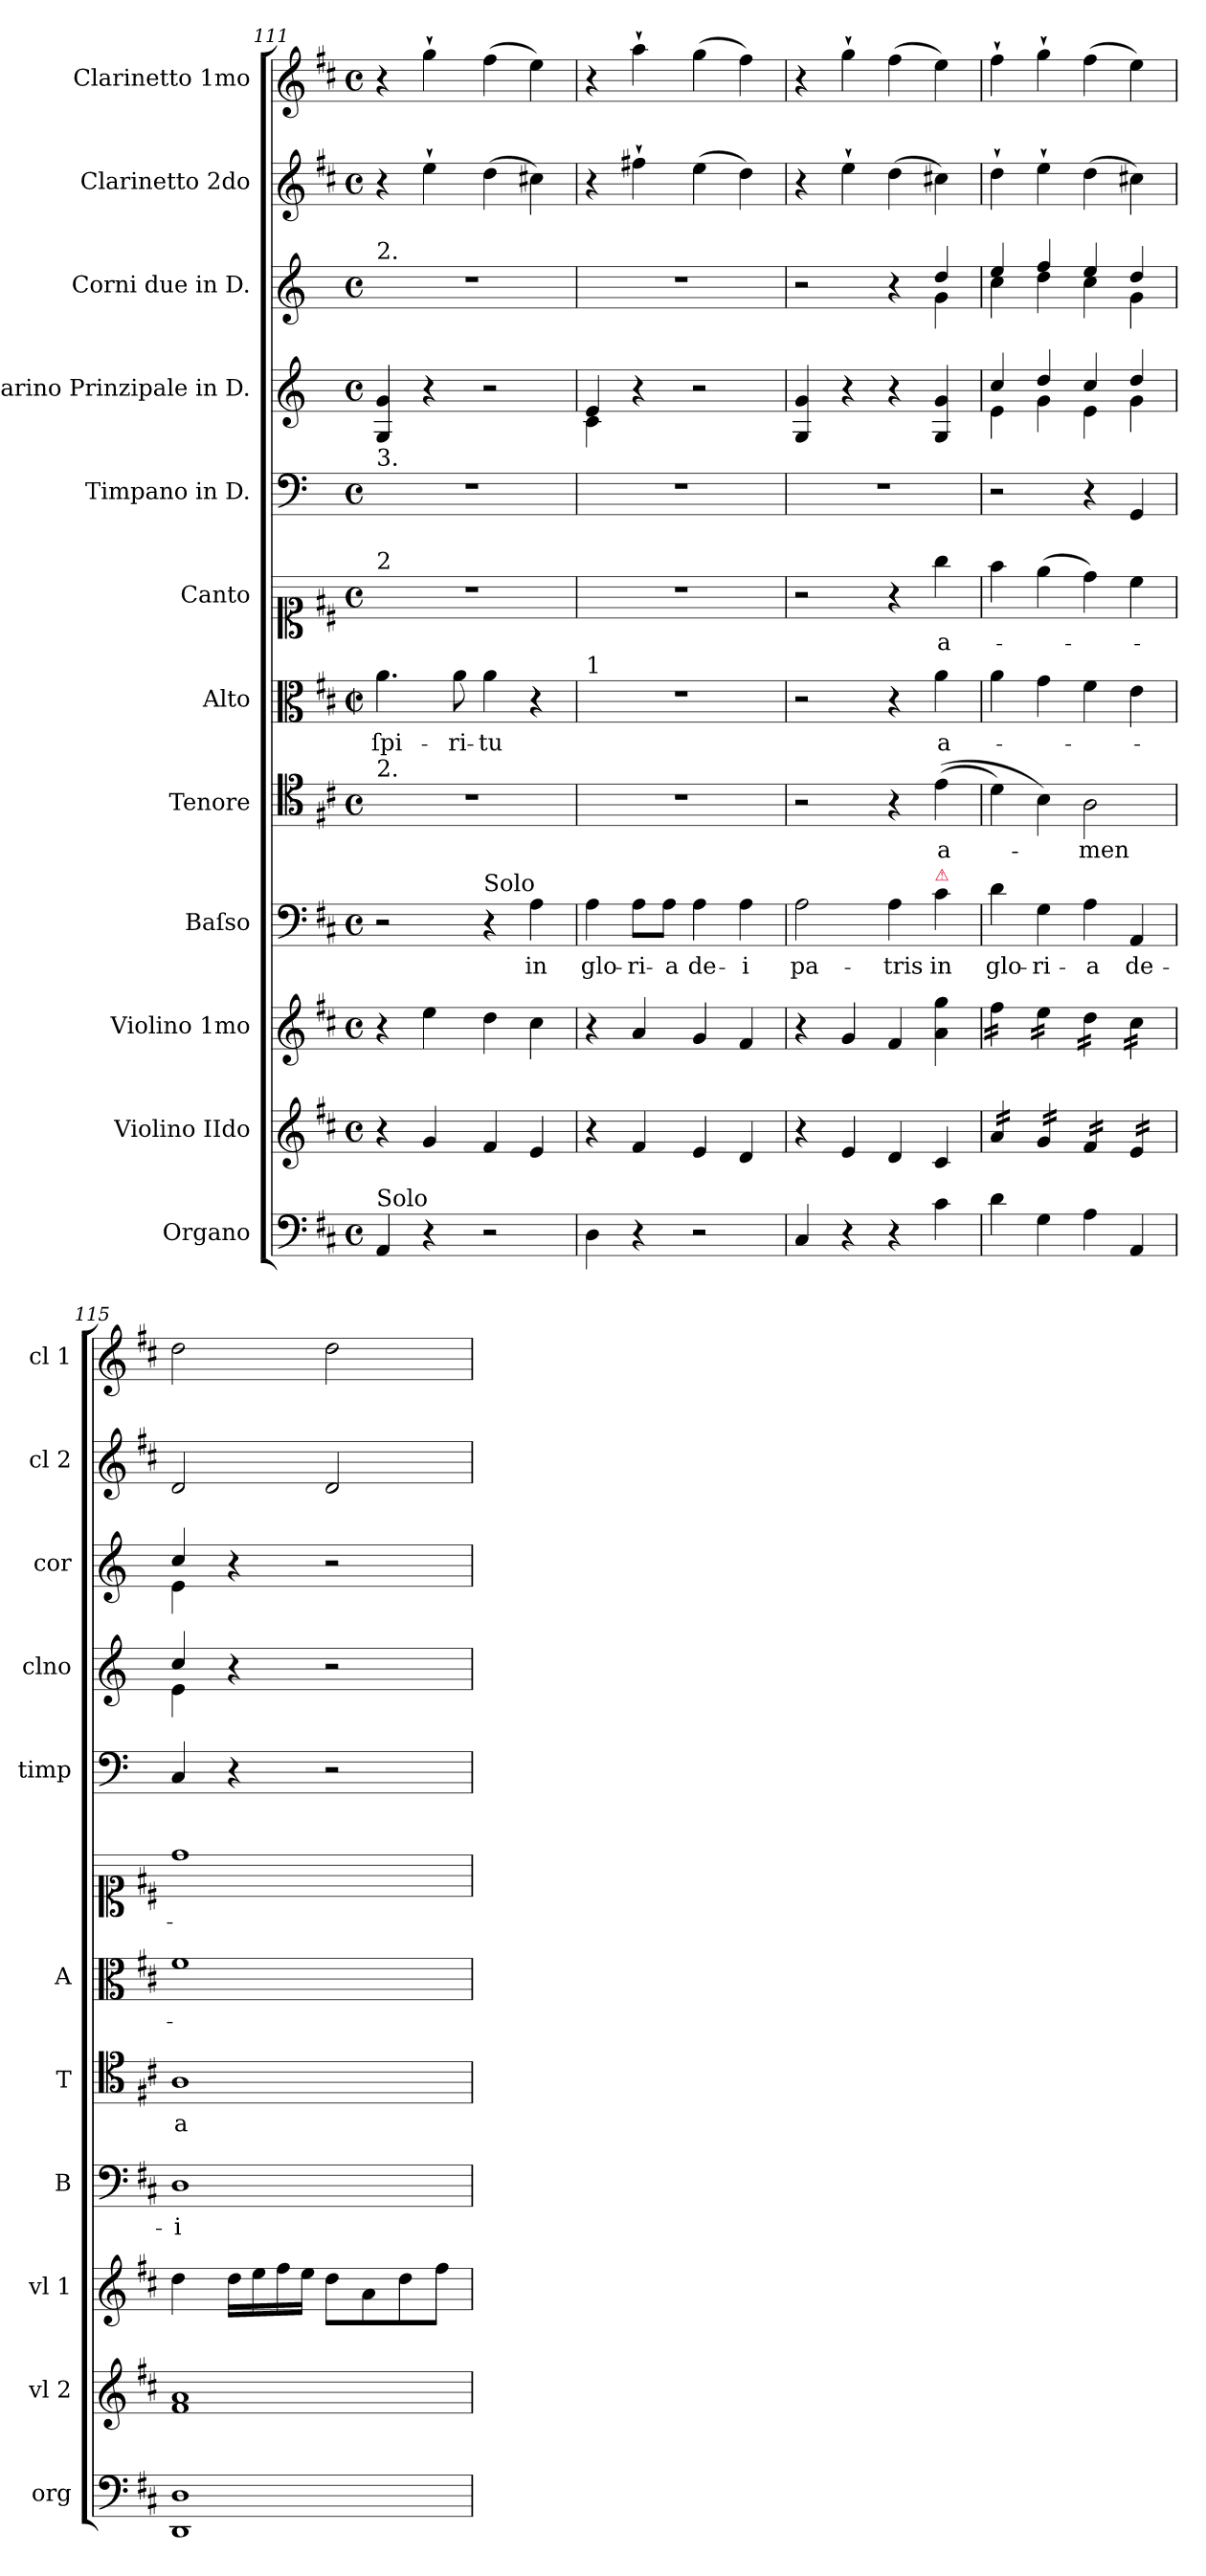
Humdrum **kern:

**kern	**kern	**kern	**dynam	**kern	**text	**kern	**text	**kern	**text	**kern	**text	**kern	**kern	**kern	**kern	**kern
*part12	*part11	*part10	*part10	*part9	*part9	*part8	*part8	*part7	*part7	*part6	*part6	*part5	*part4	*part3	*part2	*part1
*staff12	*staff11	*staff10	*staff10	*staff9	*staff9	*staff8	*staff8	*staff7	*staff7	*staff6	*staff6	*staff5	*staff4	*staff3	*staff2	*staff1
*I"Organo	*I"Violino IIdo	*I"Violino 1mo	*	*I"Baſso	*	*I"Tenore	*	*I"Alto	*	*I"Canto	*	*I"Timpano in D.	*I"Clarino Prinzipale in D.	*I"Corni due in D.	*I"Clarinetto 2do	*I"Clarinetto 1mo
*I'org	*I'vl 2	*I'vl 1	*	*I'B	*	*I'T	*	*I'A	*	*	*	*I'timp	*I'clno	*I'cor	*I'cl 2	*I'cl 1
*clefF4	*clefG2	*clefG2	*	*clefF4	*	*clefC4	*	*clefC3	*	*clefC1	*	*clefF4	*clefG2	*clefG2	*clefG2	*clefG2
*	*	*	*	*	*	*	*	*	*	*	*	*ITrd-1c-2	*ITrd-1c-2	*ITrd6c10	*	*
*k[f#c#]	*k[f#c#]	*k[f#c#]	*	*k[f#c#]	*	*k[f#c#]	*	*k[f#c#]	*	*k[f#c#]	*	*k[f#c#]	*k[f#c#]	*k[f#c#]	*k[f#c#]	*k[f#c#]
*M4/4	*M4/4	*M4/4	*	*M4/4	*	*M4/4	*	*M4/4	*	*M4/4	*	*M4/4	*M4/4	*M4/4	*M4/4	*M4/4
*met(c)	*met(c)	*met(c)	*	*met(c)	*	*met(c)	*	*met(c|)	*	*met(c)	*	*met(c)	*met(c)	*met(c)	*met(c)	*met(c)
=111	=111	=111	=111	=111	=111	=111	=111	=111	=111	=111	=111	=111	=111	=111	=111	=111
!	!	!	!	!	!	!	!	!	!	!	!	!	!	!LO:TX:a:t=2.	!	!
!	!	!	!	!	!	!	!	!	!	!	!	!LO:TX:a:t=3.	!	!	!	!
!	!	!	!	!	!	!	!	!	!	!LO:TX:a:t=2	!	!	!	!	!	!
!	!	!	!	!	!	!LO:TX:a:t=2.	!	!	!	!	!	!	!	!	!	!
!LO:TX:a:t=Solo	!	!	!	!	!	!	!	!	!	!	!	!	!	!	!	!
4AA/	4r	4r	.	2r	.	1r	.	4.a\	ſpi-	1r	.	1r	4A/ 4a/	1r	4r	4r
4r	4g/	4ee\	.	.	.	.	.	.	.	.	.	.	4r	.	4ee`\	4gg`\
.	.	.	.	.	.	.	.	8a\	-ri-	.	.	.	.	.	.	.
!	!	!	!	!LO:TX:a:t=Solo	!	!	!	!	!	!	!	!	!	!	!	!
2r	4f#/	4dd\	.	4r	.	.	.	4a\	-tu	.	.	.	2r	.	(4dd\	(4ff#\
.	4e/	4cc#\	.	4A\	in	.	.	4r	.	.	.	.	.	.	4cc#X\)	4ee\)
=112	=112	=112	=112	=112	=112	=112	=112	=112	=112	=112	=112	=112	=112	=112	=112	=112
*	*	*	*	*	*	*	*	*	*	*	*	*	*^	*	*	*
!	!	!	!	!	!	!	!	!LO:TX:a:t=1	!	!	!	!	!	!	!	!	!
4D\	4r	4r	.	4A\	glo-	1r	.	1r	.	1r	.	1r	4f#/	4d\	1r	4r	4r
4r	4f#/	4a/	.	8A\L	-ri-	.	.	.	.	.	.	.	4r	4ryy	.	4ff#X`\	4aa`\
.	.	.	.	8A\J	-a	.	.	.	.	.	.	.	.	.	.	.	.
2r	4e/	4g/	.	4A\	de-	.	.	.	.	.	.	.	2r	2ryy	.	(4ee\	(4gg\
.	4d/	4f#/	.	4A\	-i	.	.	.	.	.	.	.	.	.	.	4dd\)	4ff#\)
*	*	*	*	*	*	*	*	*	*	*	*	*	*v	*v	*	*	*
=113	=113	=113	=113	=113	=113	=113	=113	=113	=113	=113	=113	=113	=113	=113	=113	=113
*	*	*	*	*	*	*	*	*	*	*	*	*	*	*^	*	*
4C#/	4r	4r	.	2A\	pa-	2r	.	2r	.	2r	.	1r	4A/ 4a/	2r	2ryy	4r	4r
4r	4e/	4g/	.	.	.	.	.	.	.	.	.	.	4r	.	.	4ee`\	4gg`\
4r	4d/	4f#/	.	4A\	-tris	4r	.	4r	.	4r	.	.	4r	4r	4ryy	(4dd\	(4ff#\
!	!	!	!	!LO:TX:a:color=crimson:t=⚠	!	!	!	!	!	!	!	!	!	!	!	!	!
!	!	!	!LO:DY:b	!	!LO:LY:i	!	!LO:LY:i	!	!	!	!LO:LY:i	!	!	!	!	!	!
4c#\	4c#/	4a\ 4gg\	fo	4c#\	in	(<(4e\	a-	4a\	a-	4gg\	a-	.	4A/ 4a/	4e/	4A\	4cc#X\)	4ee\)
=114	=114	=114	=114	=114	=114	=114	=114	=114	=114	=114	=114	=114	=114	=114	=114	=114	=114
!	!	!	!	!	!LO:LY:i	!	!	!	!	!	!	!	!	!	!	!	!
*	*	*	*	*	*	*	*	*	*	*	*	*	*^	*	*	*	*
*	*tremolo	*	*	*	*	*	*	*	*	*	*	*	*	*	*	*	*	*
*	*	*tremolo	*	*	*	*	*	*	*	*	*	*	*	*	*	*	*	*
4d\	16a/LL	16ff#\LL	.	4d\	glo-	4d\)	.	4a\	.	4ff#\	.	2r	4dd/	4f#\	4f#/	4d\	4dd`\	4ff#`\
.	16a/	16ff#\	.	.	.	.	.	.	.	.	.	.	.	.	.	.	.	.
.	16a/	16ff#\	.	.	.	.	.	.	.	.	.	.	.	.	.	.	.	.
.	16a/JJ	16ff#\JJ	.	.	.	.	.	.	.	.	.	.	.	.	.	.	.	.
!	!	!	!	!	!LO:LY:i	!	!	!	!	!	!	!	!	!	!	!	!	!
4G\	16g/LL	16ee\LL	.	4G\	-ri-	4B\)	.	4g\	.	(4ee\	.	.	4ee/	4a\	4g/	4e\	4ee`\	4gg`\
.	16g/	16ee\	.	.	.	.	.	.	.	.	.	.	.	.	.	.	.	.
.	16g/	16ee\	.	.	.	.	.	.	.	.	.	.	.	.	.	.	.	.
.	16g/JJ	16ee\JJ	.	.	.	.	.	.	.	.	.	.	.	.	.	.	.	.
!	!	!	!	!	!LO:LY:i	!	!LO:LY:i	!	!	!	!	!	!	!	!	!	!	!
4A\	16f#/LL	16dd\LL	.	4A\	-a	2A\	-men	4f#\	.	4dd\)	.	4r	4dd/	4f#\	4f#/	4d\	(4dd\	(4ff#\
.	16f#/	16dd\	.	.	.	.	.	.	.	.	.	.	.	.	.	.	.	.
.	16f#/	16dd\	.	.	.	.	.	.	.	.	.	.	.	.	.	.	.	.
.	16f#/JJ	16dd\JJ	.	.	.	.	.	.	.	.	.	.	.	.	.	.	.	.
!	!	!	!	!	!LO:LY:i	!	!	!	!	!	!	!	!	!	!	!	!	!
4AA/	16e/LL	16cc#\LL	.	4AA/	de-	.	.	4e\	.	4cc#\	.	4AA/	4ee/	4a\	4e/	4A\	4cc#X\)	4ee\)
.	16e/	16cc#\	.	.	.	.	.	.	.	.	.	.	.	.	.	.	.	.
.	16e/	16cc#\	.	.	.	.	.	.	.	.	.	.	.	.	.	.	.	.
.	16e/JJ	16cc#\JJ	.	.	.	.	.	.	.	.	.	.	.	.	.	.	.	.
*	*	*Xtremolo	*	*	*	*	*	*	*	*	*	*	*	*	*	*	*	*
*	*Xtremolo	*	*	*	*	*	*	*	*	*	*	*	*	*	*	*	*	*
=115	=115	=115	=115	=115	=115	=115	=115	=115	=115	=115	=115	=115	=115	=115	=115	=115	=115	=115
!	!	!	!	!	!LO:LY:i	!	!LO:LY:i	!	!	!	!	!	!	!	!	!	!	!
1DD 1D	1f# 1a	4dd\	.	1D	-i	1A	a-	1f#	.	1dd	.	4D/	4dd/	4f#\	4d/	4F#\	2d/	2dd\
.	.	16dd\LL	.	.	.	.	.	.	.	.	.	4r	4r	4ryy	4r	4ryy	.	.
.	.	16ee\	.	.	.	.	.	.	.	.	.	.	.	.	.	.	.	.
.	.	16ff#\	.	.	.	.	.	.	.	.	.	.	.	.	.	.	.	.
.	.	16ee\JJ	.	.	.	.	.	.	.	.	.	.	.	.	.	.	.	.
.	.	8dd\L	.	.	.	.	.	.	.	.	.	2r	2r	2ryy	2r	2ryy	2d/	2dd\
.	.	8a\	.	.	.	.	.	.	.	.	.	.	.	.	.	.	.	.
.	.	8dd\	.	.	.	.	.	.	.	.	.	.	.	.	.	.	.	.
.	.	8ff#\J	.	.	.	.	.	.	.	.	.	.	.	.	.	.	.	.
*	*	*	*	*	*	*	*	*	*	*	*	*	*v	*v	*	*	*	*
*	*	*	*	*	*	*	*	*	*	*	*	*	*	*v	*v	*	*
=	=	=	=	=	=	=	=	=	=	=	=	=	=	=	=	=
*-	*-	*-	*-	*-	*-	*-	*-	*-	*-	*-	*-	*-	*-	*-	*-	*-
